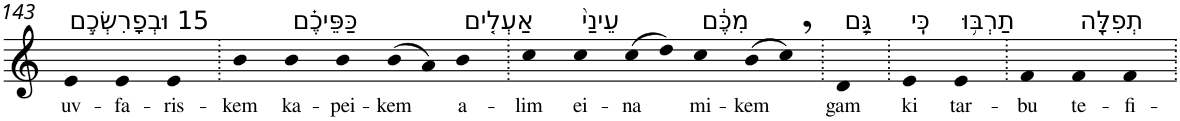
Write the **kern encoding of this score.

**kern	**text
*part1	*part1
*staff1	*staff1
*I"Piano	*
*I'Pno	*
!!LO:PB:g=z
*clefG2	*
*k[]	*
=143	=143
!LO:TX:a:t=15 וּבְפָרִשְׂכֶ֣ם	!
!	!LO:LY:b
4e	uv-
!	!LO:LY:b
4e	-fa-
!	!LO:LY:b
4e	-ris-
=144.	=144.
!	!LO:LY:b
4b	-kem
!LO:TX:a:t=כַּפֵּיכֶ֗ם	!
!	!LO:LY:b
4b	ka-
!	!LO:LY:b
4b	-pei-
!	!LO:LY:b
(8b	-kem
8a)	.
!LO:TX:a:t=אַעְלִ֤ים	!
!	!LO:LY:b
4b	a-
=145.	=145.
!	!LO:LY:b
4cc	-lim
!LO:TX:a:t=עֵינַי֙	!
!	!LO:LY:b
4cc	ei-
!	!LO:LY:b
(8cc	-na
8dd)	.
!LO:TX:a:t=מִכֶּ֔ם	!
!	!LO:LY:b
4cc	mi-
!	!LO:LY:b
(8b	-kem
8cc,)	.
=146.	=146.
!LO:TX:a:t=גַּ֛ם	!
!	!LO:LY:b
4d	gam
=147.	=147.
!LO:TX:a:t=כִּֽי	!
!	!LO:LY:b
4e	ki
!LO:TX:a:t=תַרְבּ֥וּ	!
!	!LO:LY:b
4e	tar-
=148.	=148.
!	!LO:LY:b
4f	-bu
!LO:TX:a:t=תְפִלָּ֖ה	!
!	!LO:LY:b
4f	te-
!	!LO:LY:b
4f	-fi-
=.	=.
*-	*-
